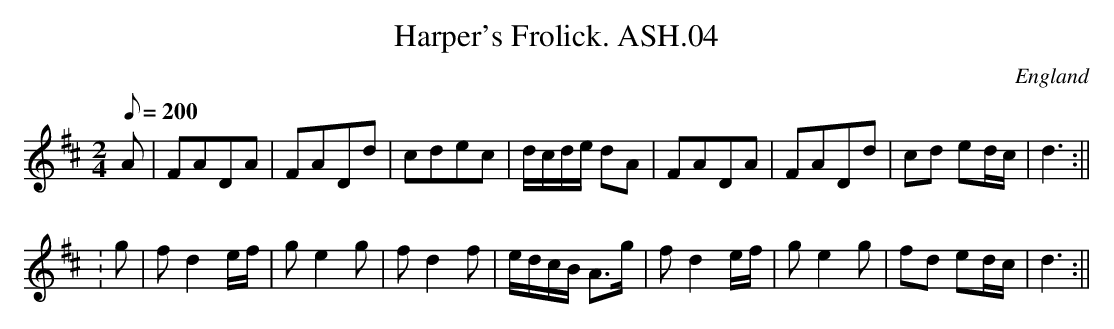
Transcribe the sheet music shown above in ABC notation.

X:1
T:Harper's Frolick. ASH.04
M:2/4
L:1/8
Q:200
O:England
K:D
A | FADA | FADd | cdec | d/c/d/e/ dA | FADA | FADd | cd ed/c/ | d3 :||!
:g | f d2 e/f/ | g e2 g | f d2 f | e/d/c/B/ A>g | f d2 e/f/ | ge2 g | fd
 ed/c/ | d3 :||
